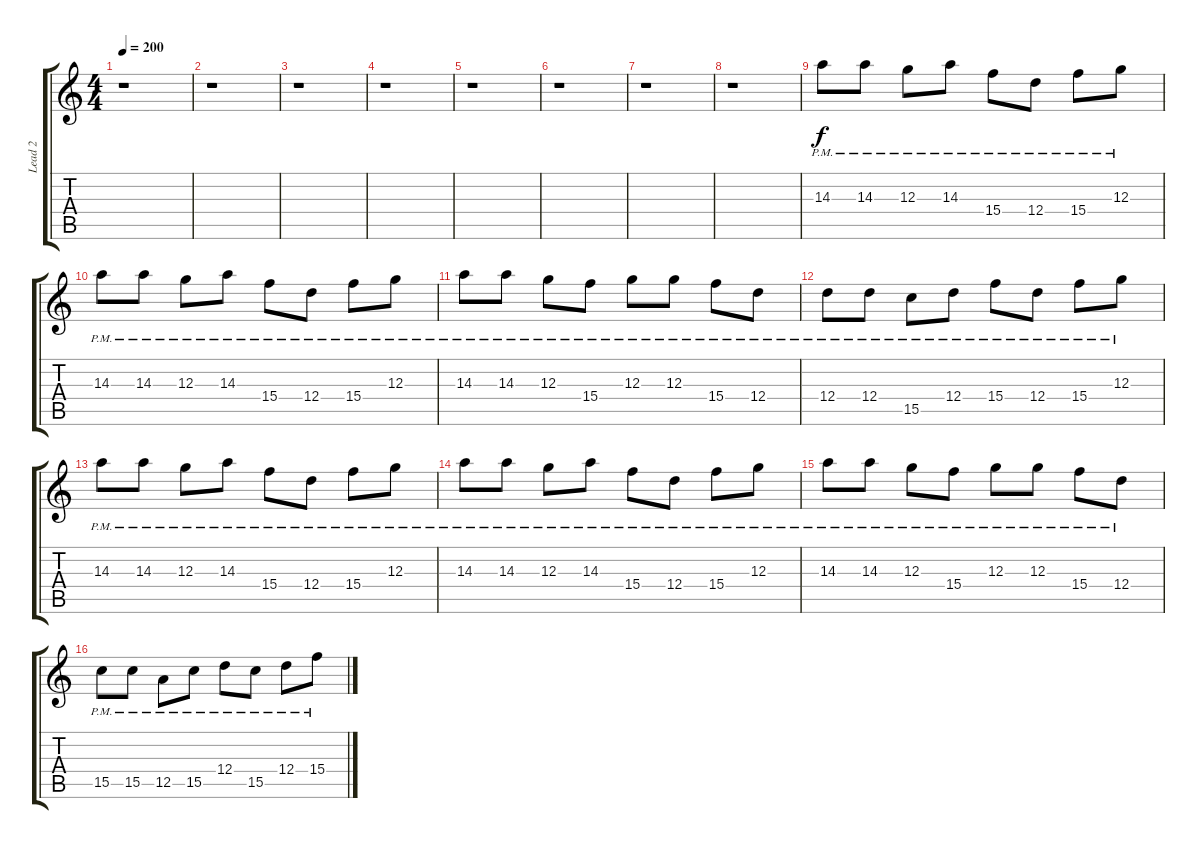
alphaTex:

\track ("Lead 2" "Lead 2") {instrument distortionguitar}
\staff {score tabs}
\tuning (E4 B3 G3 D3 A2 E2) {hide}
\ts (4 4)
\section ("" "")
\tempo 200
\clef g2
\ks c
r.1{dy mf} |
r.1 |
r.1 |
r.1 |
r.1 |
r.1 |
r.1 |
r.1 |
\section ("" "")
14.3{pm}.8{dy f} 14.3{pm}.8 12.3{pm}.8 14.3{pm}.8 15.4{pm}.8 12.4{pm}.8 15.4{pm}.8 12.3{pm}.8 |
14.3{pm}.8 14.3{pm}.8 12.3{pm}.8 14.3{pm}.8 15.4{pm}.8 12.4{pm}.8 15.4{pm}.8 12.3{pm}.8 |
14.3{pm}.8 14.3{pm}.8 12.3{pm}.8 15.4{pm}.8 12.3{pm}.8 12.3{pm}.8 15.4{pm}.8 12.4{pm}.8 |
12.4{pm}.8 12.4{pm}.8 15.5{pm}.8 12.4{pm}.8 15.4{pm}.8 12.4{pm}.8 15.4{pm}.8 12.3{pm}.8 |
\section ("" "")
14.3{pm}.8 14.3{pm}.8 12.3{pm}.8 14.3{pm}.8 15.4{pm}.8 12.4{pm}.8 15.4{pm}.8 12.3{pm}.8 |
14.3{pm}.8 14.3{pm}.8 12.3{pm}.8 14.3{pm}.8 15.4{pm}.8 12.4{pm}.8 15.4{pm}.8 12.3{pm}.8 |
14.3{pm}.8 14.3{pm}.8 12.3{pm}.8 15.4{pm}.8 12.3{pm}.8 12.3{pm}.8 15.4{pm}.8 12.4{pm}.8 |
15.5{pm}.8 15.5{pm}.8 12.5{pm}.8 15.5{pm}.8 12.4{pm}.8 15.5{pm}.8 12.4{pm}.8 15.4{pm}.8
